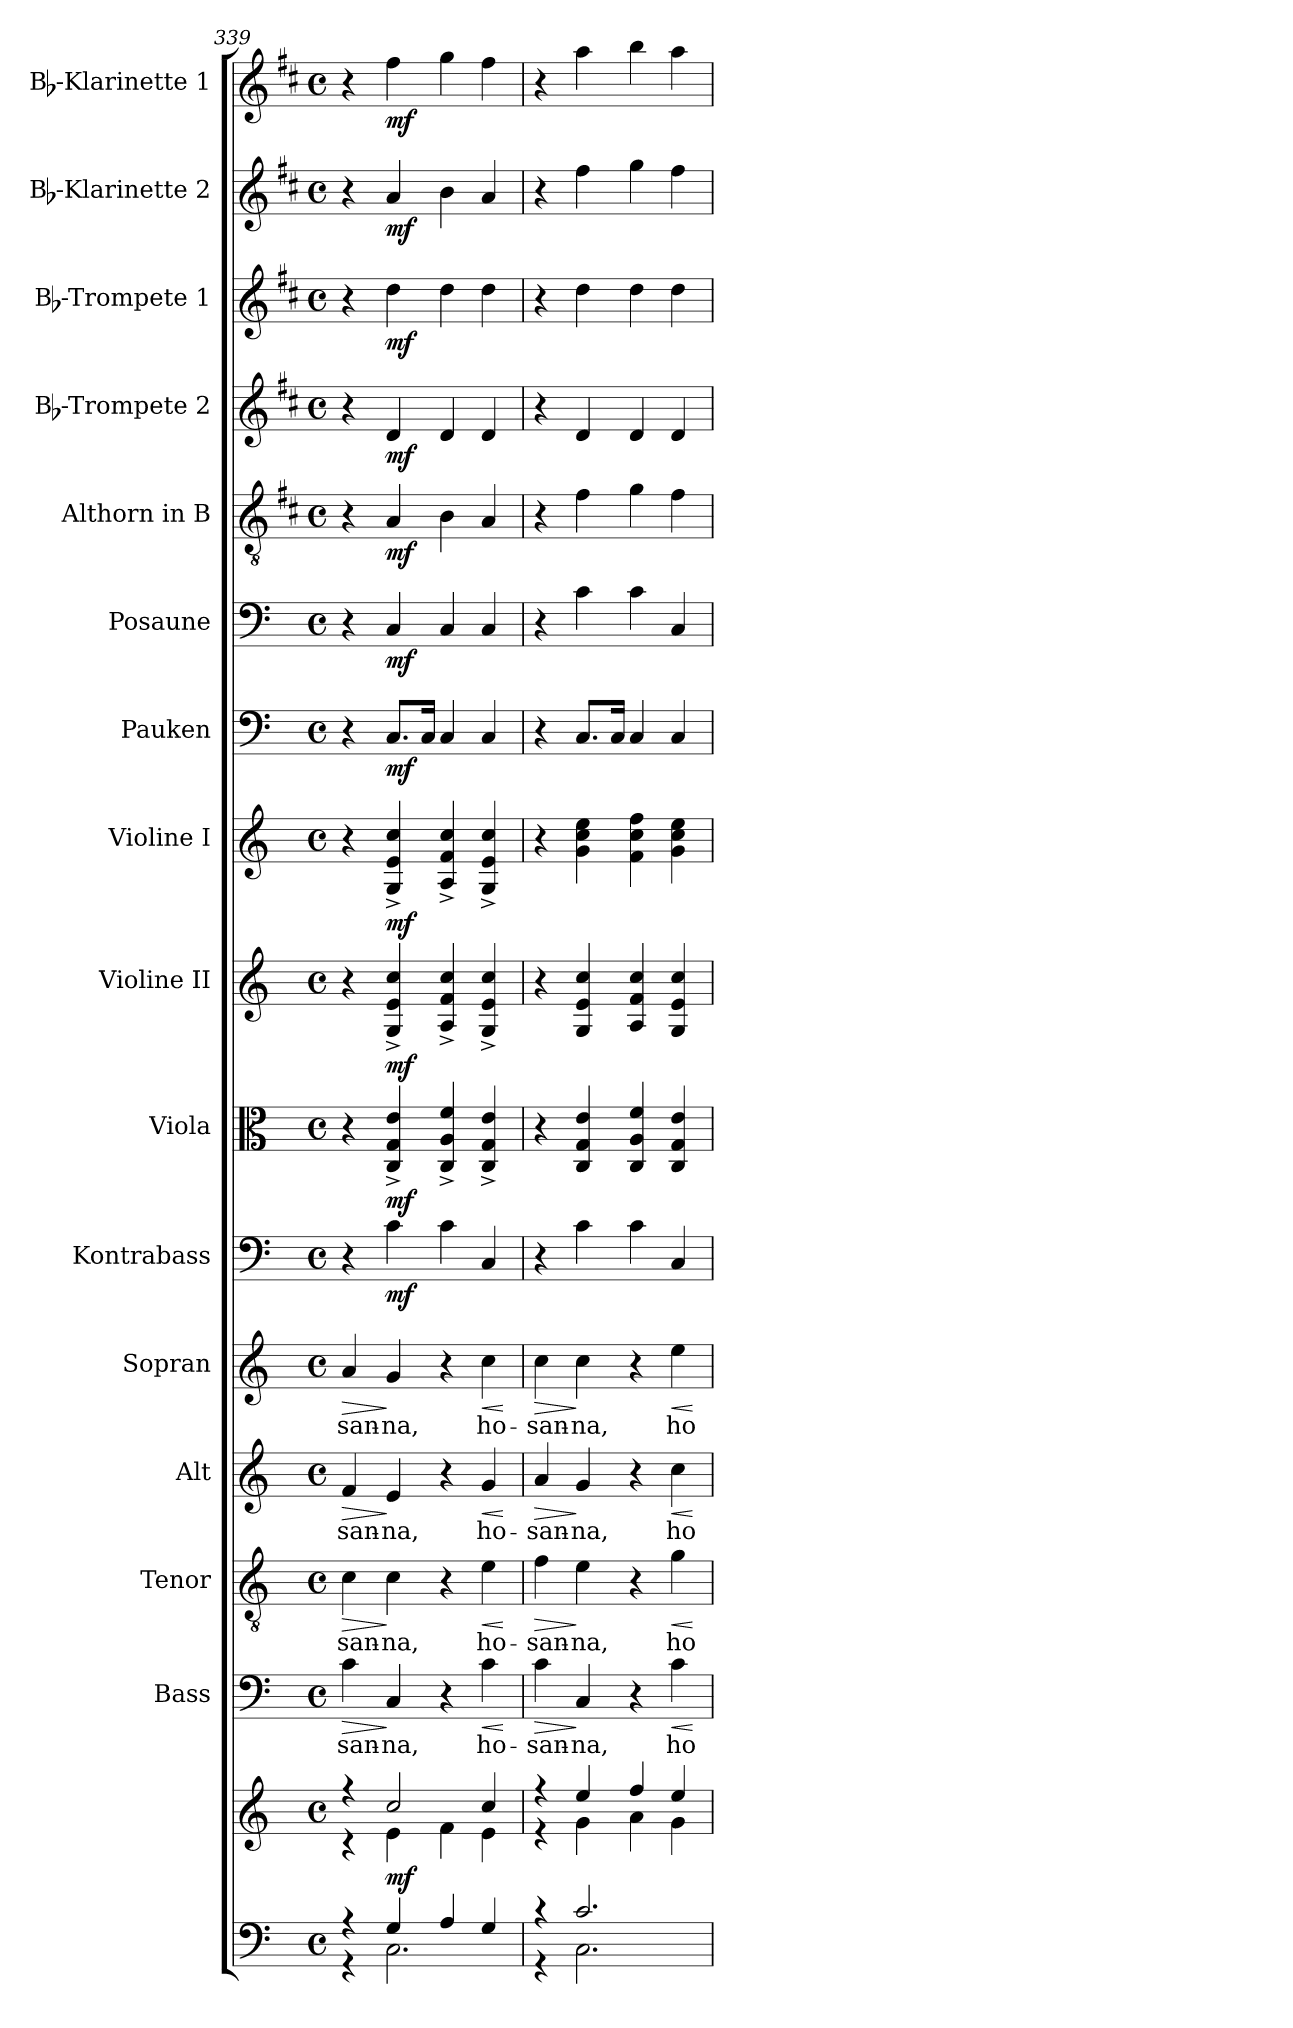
**kern	**kern	**dynam	**kern	**text	**dynam	**kern	**text	**dynam	**kern	**text	**dynam	**kern	**text	**dynam	**kern	**dynam	**kern	**dynam	**kern	**dynam	**kern	**dynam	**kern	**dynam	**kern	**dynam	**kern	**dynam	**kern	**dynam	**kern	**dynam	**kern	**dynam	**kern	**dynam
*part16	*part16	*part16	*part15	*part15	*part15	*part14	*part14	*part14	*part13	*part13	*part13	*part12	*part12	*part12	*part11	*part11	*part10	*part10	*part9	*part9	*part8	*part8	*part7	*part7	*part6	*part6	*part5	*part5	*part4	*part4	*part3	*part3	*part2	*part2	*part1	*part1
*staff17	*staff16	*staff16/17	*staff15	*staff15	*staff15	*staff14	*staff14	*staff14	*staff13	*staff13	*staff13	*staff12	*staff12	*staff12	*staff11	*staff11	*staff10	*staff10	*staff9	*staff9	*staff8	*staff8	*staff7	*staff7	*staff6	*staff6	*staff5	*staff5	*staff4	*staff4	*staff3	*staff3	*staff2	*staff2	*staff1	*staff1
*	*	*	*I"Bass	*	*	*I"Tenor	*	*	*I"Alt	*	*	*I"Sopran	*	*	*I"Kontrabass	*	*I"Viola	*	*I"Violine II	*	*I"Violine I	*	*I"Pauken	*	*I"Posaune	*	*I"Althorn in B	*	*I"Bb-Trompete 2	*	*I"Bb-Trompete 1	*	*I"Bb-Klarinette 2	*	*I"Bb-Klarinette 1	*
*	*	*	*I'B.	*	*	*I'T.	*	*	*I'A.	*	*	*I'S.	*	*	*I'Kb.	*	*I'Vla.	*	*I'Vl. II	*	*I'Vl. I	*	*I'Pk.	*	*I'Pos.	*	*	*	*I'Bb Trp. 2	*	*I'Bb Trp. 1	*	*I'Bb Kl. 2	*	*I'Bb Kl. 1	*
*clefF4	*clefG2	*	*clefF4	*	*	*clefGv2	*	*	*clefG2	*	*	*clefG2	*	*	*clefF4	*	*clefC3	*	*clefG2	*	*clefG2	*	*clefF4	*	*clefF4	*	*clefGv2	*	*clefG2	*	*clefG2	*	*clefG2	*	*clefG2	*
*	*	*	*	*	*	*	*	*	*	*	*	*	*	*	*ITrd7c12	*	*	*	*	*	*	*	*	*	*	*	*ITrd1c2	*	*ITrd1c2	*	*ITrd1c2	*	*ITrd1c2	*	*ITrd1c2	*
*k[]	*k[]	*	*k[]	*	*	*k[]	*	*	*k[]	*	*	*k[]	*	*	*k[]	*	*k[]	*	*k[]	*	*k[]	*	*k[]	*	*k[]	*	*k[]	*	*k[]	*	*k[]	*	*k[]	*	*k[]	*
*C:	*C:	*	*C:	*	*	*C:	*	*	*C:	*	*	*C:	*	*	*C:	*	*C:	*	*C:	*	*C:	*	*C:	*	*C:	*	*C:	*	*C:	*	*C:	*	*C:	*	*C:	*
*M4/4	*M4/4	*	*M4/4	*	*	*M4/4	*	*	*M4/4	*	*	*M4/4	*	*	*M4/4	*	*M4/4	*	*M4/4	*	*M4/4	*	*M4/4	*	*M4/4	*	*M4/4	*	*M4/4	*	*M4/4	*	*M4/4	*	*M4/4	*
*met(c)	*met(c)	*	*met(c)	*	*	*met(c)	*	*	*met(c)	*	*	*met(c)	*	*	*met(c)	*	*met(c)	*	*met(c)	*	*met(c)	*	*met(c)	*	*met(c)	*	*met(c)	*	*met(c)	*	*met(c)	*	*met(c)	*	*met(c)	*
=339	=339	=339	=339	=339	=339	=339	=339	=339	=339	=339	=339	=339	=339	=339	=339	=339	=339	=339	=339	=339	=339	=339	=339	=339	=339	=339	=339	=339	=339	=339	=339	=339	=339	=339	=339	=339
*^	*^	*	*	*	*	*	*	*	*	*	*	*	*	*	*	*	*	*	*	*	*	*	*	*	*	*	*	*	*	*	*	*	*	*	*	*
!	!	!	!	!	!	!LO:LY:b	!LO:HP:b	!	!LO:LY:b	!LO:HP:b	!	!LO:LY:b	!LO:HP:b	!	!LO:LY:b	!LO:HP:b	!	!	!	!	!	!	!	!	!	!	!	!	!	!	!	!	!	!	!	!	!	!
4r	4r	4r	4r	.	4c\	-san-	>	4c\	-san-	>	4f/	-san-	>	4a/	-san-	>	4r	.	4r	.	4r	.	4r	.	4r	.	4r	.	4r	.	4r	.	4r	.	4r	.	4r	.
!	!	!	!	!LO:DY:b	!	!LO:LY:b	!	!	!LO:LY:b	!	!	!LO:LY:b	!	!	!LO:LY:b	!	!	!LO:DY:b	!	!LO:DY:b	!	!LO:DY:b	!	!LO:DY:b	!	!LO:DY:b	!	!LO:DY:b	!	!LO:DY:b	!	!LO:DY:b	!	!LO:DY:b	!	!LO:DY:b	!	!LO:DY:b
4G/	2.C\	2cc/	4e\	mf	4C/	-na,	]	4c\	-na,	]	4e/	-na,	]	4g/	-na,	]	4C\	mf	4C/^< 4G/^< 4e/^<	mf	4G/^< 4e/^< 4cc/^<	mf	4G/^< 4e/^< 4cc/^<	mf	8.C/L	mf	4C/	mf	4G/	mf	4c/	mf	4cc\	mf	4g/	mf	4ee\	mf
.	.	.	.	.	.	.	.	.	.	.	.	.	.	.	.	.	.	.	.	.	.	.	.	.	16C/Jk	.	.	.	.	.	.	.	.	.	.	.	.	.
4A/	.	.	4f\	.	4r	.	.	4r	.	.	4r	.	.	4r	.	.	4C\	.	4C/^< 4A/^< 4f/^<	.	4A/^< 4f/^< 4cc/^<	.	4A/^< 4f/^< 4cc/^<	.	4C/	.	4C/	.	4A\	.	4c/	.	4cc\	.	4a\	.	4ff\	.
!	!	!	!	!	!	!LO:LY:b	!LO:HP:b	!	!LO:LY:b	!LO:HP:b	!	!LO:LY:b	!LO:HP:b	!	!LO:LY:b	!LO:HP:b	!	!	!	!	!	!	!	!	!	!	!	!	!	!	!	!	!	!	!	!	!	!
4G/	.	4cc/	4e\	.	4c\	ho-	<	4e\	ho-	<	4g/	ho-	<	4cc\	ho-	<	4CC/	.	4C/^< 4G/^< 4e/^<	.	4G/^< 4e/^< 4cc/^<	.	4G/^< 4e/^< 4cc/^<	.	4C/	.	4C/	.	4G/	.	4c/	.	4cc\	.	4g/	.	4ee\	.
*v	*v	*	*	*	*	*	*	*	*	*	*	*	*	*	*	*	*	*	*	*	*	*	*	*	*	*	*	*	*	*	*	*	*	*	*	*	*	*
*	*v	*v	*	*	*	*	*	*	*	*	*	*	*	*	*	*	*	*	*	*	*	*	*	*	*	*	*	*	*	*	*	*	*	*	*	*	*
.	.	.	.	.	[	.	.	[	.	.	[	.	.	[	.	.	.	.	.	.	.	.	.	.	.	.	.	.	.	.	.	.	.	.	.	.
=340	=340	=340	=340	=340	=340	=340	=340	=340	=340	=340	=340	=340	=340	=340	=340	=340	=340	=340	=340	=340	=340	=340	=340	=340	=340	=340	=340	=340	=340	=340	=340	=340	=340	=340	=340	=340
*^	*^	*	*	*	*	*	*	*	*	*	*	*	*	*	*	*	*	*	*	*	*	*	*	*	*	*	*	*	*	*	*	*	*	*	*	*
!	!	!	!	!	!	!LO:LY:b	!LO:HP:b	!	!LO:LY:b	!LO:HP:b	!	!LO:LY:b	!LO:HP:b	!	!LO:LY:b	!LO:HP:b	!	!	!	!	!	!	!	!	!	!	!	!	!	!	!	!	!	!	!	!	!	!
4r	4r	4r	4r	.	4c\	-san-	>	4f\	-san-	>	4a/	-san-	>	4cc\	-san-	>	4r	.	4r	.	4r	.	4r	.	4r	.	4r	.	4r	.	4r	.	4r	.	4r	.	4r	.
!	!	!	!	!	!	!LO:LY:b	!	!	!LO:LY:b	!	!	!LO:LY:b	!	!	!LO:LY:b	!	!	!	!	!	!	!	!	!	!	!	!	!	!	!	!	!	!	!	!	!	!	!
2.c/	2.C\	4ee/	4g\	.	4C/	-na,	]	4e\	-na,	]	4g/	-na,	]	4cc\	-na,	]	4C\	.	4C/ 4G/ 4e/	.	4G/ 4e/ 4cc/	.	4g\ 4cc\ 4ee\	.	8.C/L	.	4c\	.	4e\	.	4c/	.	4cc\	.	4ee\	.	4gg\	.
.	.	.	.	.	.	.	.	.	.	.	.	.	.	.	.	.	.	.	.	.	.	.	.	.	16C/Jk	.	.	.	.	.	.	.	.	.	.	.	.	.
.	.	4ff/	4a\	.	4r	.	.	4r	.	.	4r	.	.	4r	.	.	4C\	.	4C/ 4A/ 4f/	.	4A/ 4f/ 4cc/	.	4f\ 4cc\ 4ff\	.	4C/	.	4c\	.	4f\	.	4c/	.	4cc\	.	4ff\	.	4aa\	.
!	!	!	!	!	!	!LO:LY:b	!LO:HP:b	!	!LO:LY:b	!LO:HP:b	!	!LO:LY:b	!LO:HP:b	!	!LO:LY:b	!LO:HP:b	!	!	!	!	!	!	!	!	!	!	!	!	!	!	!	!	!	!	!	!	!	!
.	.	4ee/	4g\	.	4c\	ho-	<	4g\	ho-	<	4cc\	ho-	<	4ee\	ho-	<	4CC/	.	4C/ 4G/ 4e/	.	4G/ 4e/ 4cc/	.	4g\ 4cc\ 4ee\	.	4C/	.	4C/	.	4e\	.	4c/	.	4cc\	.	4ee\	.	4gg\	.
*v	*v	*	*	*	*	*	*	*	*	*	*	*	*	*	*	*	*	*	*	*	*	*	*	*	*	*	*	*	*	*	*	*	*	*	*	*	*	*
*	*v	*v	*	*	*	*	*	*	*	*	*	*	*	*	*	*	*	*	*	*	*	*	*	*	*	*	*	*	*	*	*	*	*	*	*	*	*
.	.	.	.	.	[	.	.	[	.	.	[	.	.	[	.	.	.	.	.	.	.	.	.	.	.	.	.	.	.	.	.	.	.	.	.	.
=	=	=	=	=	=	=	=	=	=	=	=	=	=	=	=	=	=	=	=	=	=	=	=	=	=	=	=	=	=	=	=	=	=	=	=	=
*-	*-	*-	*-	*-	*-	*-	*-	*-	*-	*-	*-	*-	*-	*-	*-	*-	*-	*-	*-	*-	*-	*-	*-	*-	*-	*-	*-	*-	*-	*-	*-	*-	*-	*-	*-	*-
